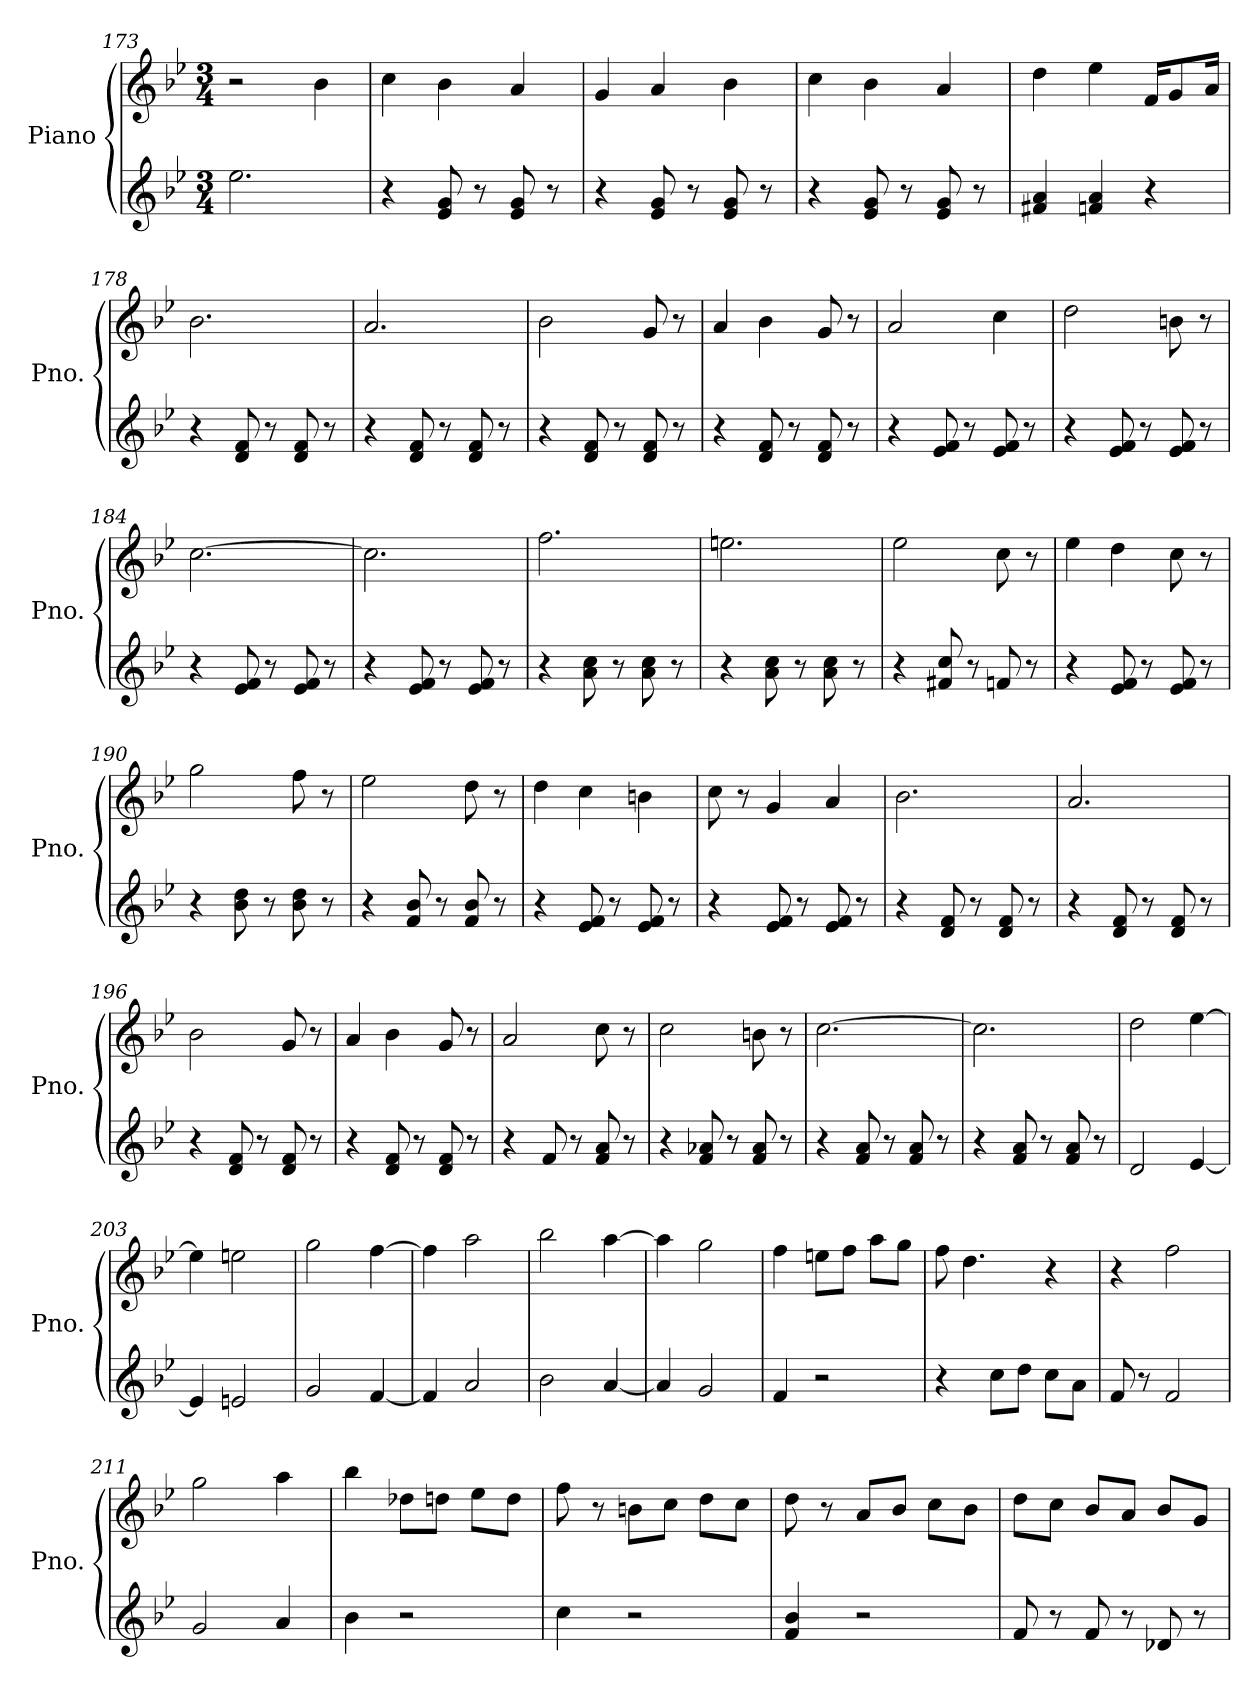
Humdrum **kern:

**kern	**kern
*part1	*part1
*staff2	*staff1
*I"Piano	*
*I'Pno.	*
*clefG2	*clefG2
*k[b-e-]	*k[b-e-]
*M3/4	*M3/4
=173	=173
2.ee-\	2r
.	4b-\
=174	=174
4r	4cc\
8e-/ 8g/	4b-\
8r	.
8e-/ 8g/	4a/
8r	.
=175	=175
4r	4g/
8e-/ 8g/	4a/
8r	.
8e-/ 8g/	4b-\
8r	.
=176	=176
4r	4cc\
8e-/ 8g/	4b-\
8r	.
8e-/ 8g/	4a/
8r	.
=177	=177
4f#X/ 4a/	4dd\
4fn/ 4a/	4ee-\
4r	16f/KL
.	8g/
.	16a/Jk
!!LO:LB:g=z
=178	=178
4r	2.b-\
8d/ 8f/	.
8r	.
8d/ 8f/	.
8r	.
=179	=179
4r	2.a/
8d/ 8f/	.
8r	.
8d/ 8f/	.
8r	.
=180	=180
4r	2b-\
8d/ 8f/	.
8r	.
8d/ 8f/	8g/
8r	8r
=181	=181
4r	4a/
8d/ 8f/	4b-\
8r	.
8d/ 8f/	8g/
8r	8r
=182	=182
4r	2a/
8e-/ 8f/	.
8r	.
8e-/ 8f/	4cc\
8r	.
=183	=183
4r	2dd\
8e-/ 8f/	.
8r	.
8e-/ 8f/	8bn\
8r	8r
!!LO:LB:g=z
=184	=184
4r	[2.cc\
8e-/ 8f/	.
8r	.
8e-/ 8f/	.
8r	.
=185	=185
4r	2.cc\]
8e-/ 8f/	.
8r	.
8e-/ 8f/	.
8r	.
=186	=186
4r	2.ff\
8a\ 8cc\	.
8r	.
8a\ 8cc\	.
8r	.
=187	=187
4r	2.een\
8a\ 8cc\	.
8r	.
8a\ 8cc\	.
8r	.
=188	=188
4r	2ee-\
8f#X/ 8cc/	.
8r	.
8fn/	8cc\
8r	8r
=189	=189
4r	4ee-\
8e-/ 8f/	4dd\
8r	.
8e-/ 8f/	8cc\
8r	8r
=190	=190
4r	2gg\
8b-\ 8dd\	.
8r	.
8b-\ 8dd\	8ff\
8r	8r
!!LO:LB:g=z
=191	=191
4r	2ee-\
8f/ 8b-/	.
8r	.
8f/ 8b-/	8dd\
8r	8r
=192	=192
4r	4dd\
8e-/ 8f/	4cc\
8r	.
8e-/ 8f/	4bn\
8r	.
=193	=193
4r	8cc\
.	8r
8e-/ 8f/	4g/
8r	.
8e-/ 8f/	4a/
8r	.
=194	=194
4r	2.b-\
8d/ 8f/	.
8r	.
8d/ 8f/	.
8r	.
=195	=195
4r	2.a/
8d/ 8f/	.
8r	.
8d/ 8f/	.
8r	.
=196	=196
4r	2b-\
8d/ 8f/	.
8r	.
8d/ 8f/	8g/
8r	8r
!!LO:LB:g=z
=197	=197
4r	4a/
8d/ 8f/	4b-\
8r	.
8d/ 8f/	8g/
8r	8r
=198	=198
4r	2a/
8f/	.
8r	.
8f/ 8a/	8cc\
8r	8r
=199	=199
4r	2cc\
8f/ 8a-X/	.
8r	.
8f/ 8a-/	8bn\
8r	8r
=200	=200
4r	[2.cc\
8f/ 8a/	.
8r	.
8f/ 8a/	.
8r	.
=201	=201
4r	2.cc\]
8f/ 8a/	.
8r	.
8f/ 8a/	.
8r	.
=202	=202
2d/	2dd\
[4e-/	[4ee-\
=203	=203
4e-/]	4ee-\]
2en/	2een\
=204	=204
2g/	2gg\
[4f/	[4ff\
!!LO:LB:g=z
=205	=205
4f/]	4ff\]
2a/	2aa\
=206	=206
2b-\	2bb-\
[4a/	[4aa\
=207	=207
4a/]	4aa\]
2g/	2gg\
=208	=208
4f/	4ff\
2r	8een\L
.	8ff\J
.	8aa\L
.	8gg\J
=209	=209
4r	8ff\
.	4.dd\
8cc\L	.
8dd\J	.
8cc\L	4r
8a\J	.
=210	=210
8f/	4r
8r	.
2f/	2ff\
=211	=211
2g/	2gg\
4a/	4aa\
=212	=212
4b-\	4bb-\
2r	8dd-X\L
.	8ddn\J
.	8ee-\L
.	8dd\J
=213	=213
4cc\	8ff\
.	8r
2r	8bn\L
.	8cc\J
.	8dd\L
.	8cc\J
!!LO:PB:g=z
=214	=214
4f/ 4b-/	8dd\
.	8r
2r	8a/L
.	8b-/J
.	8cc\L
.	8b-\J
=215	=215
8f/	8dd\L
8r	8cc\J
8f/	8b-/L
8r	8a/J
8d-X/	8b-/L
8r	8g/J
=	=
*-	*-
